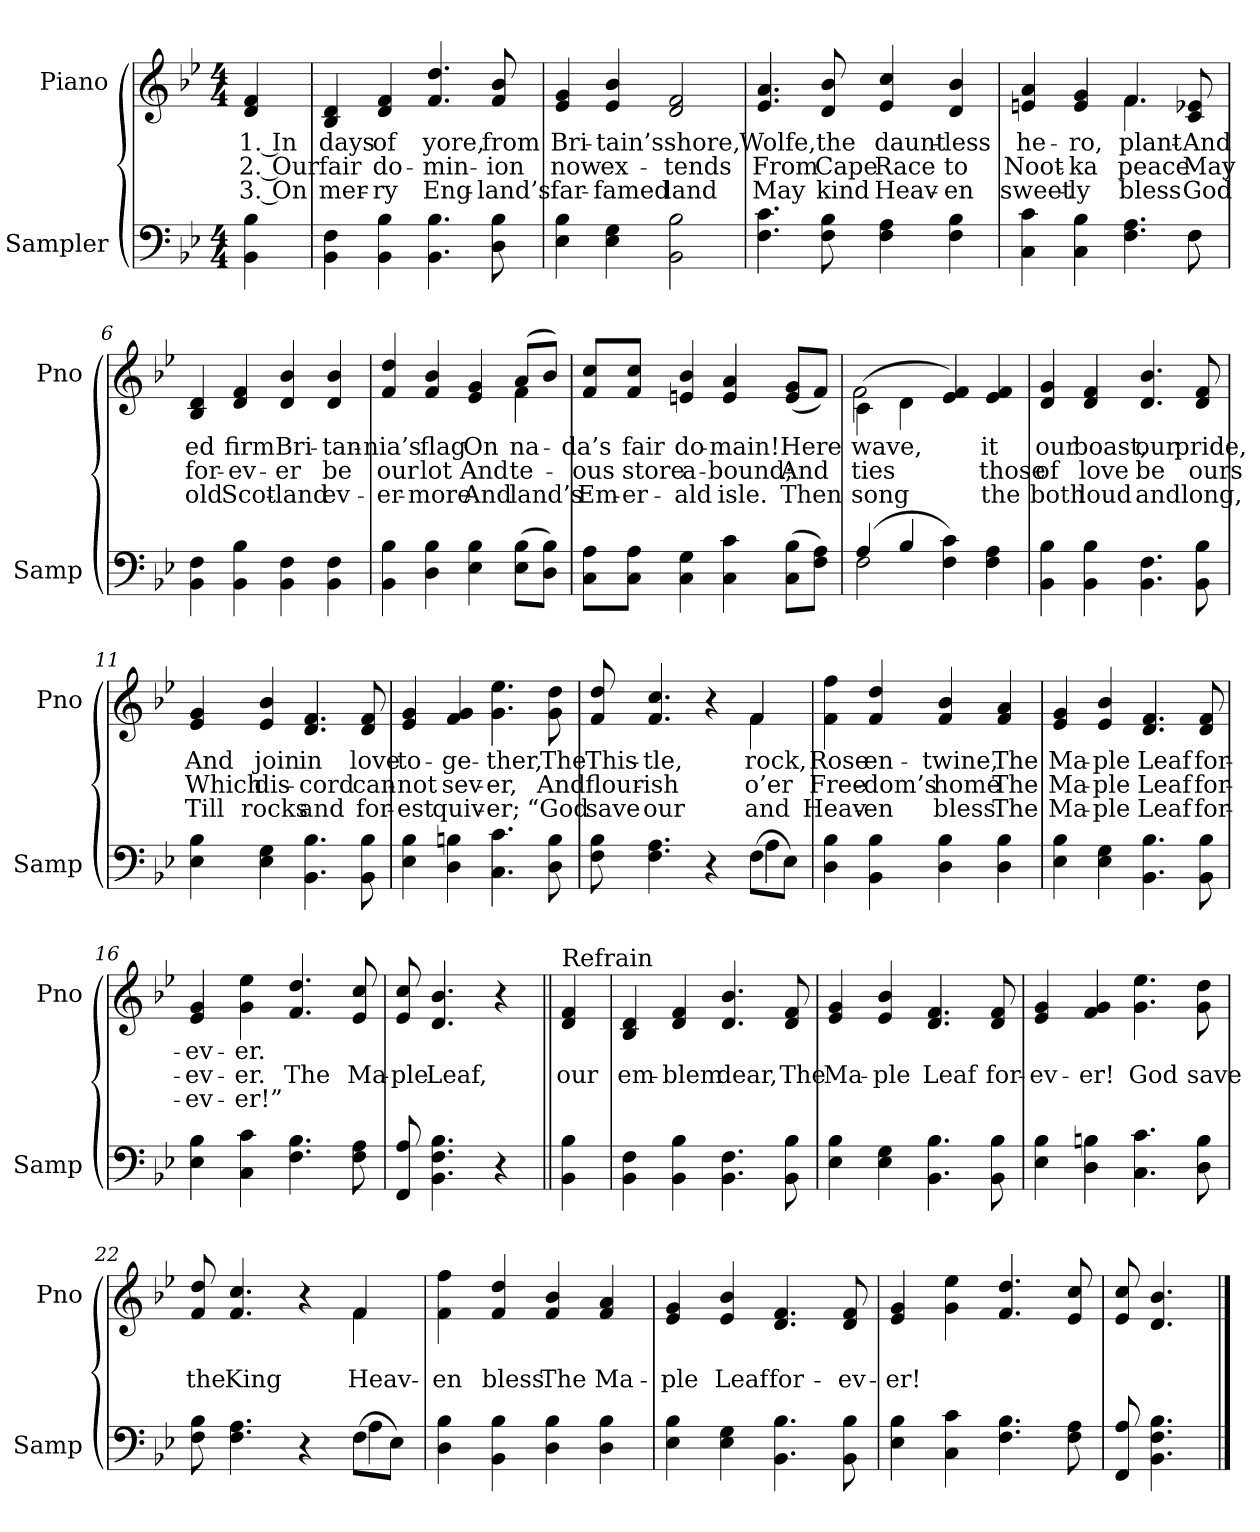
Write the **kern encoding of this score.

**kern	**kern	**text	**text	**text
*part2	*part1	*part1	*part1	*part1
*staff2	*staff1	*staff1	*staff1	*staff1
*I"Sampler	*I"Piano	*	*	*
*I'Samp	*I'Pno	*	*	*
*clefF4	*clefG2	*	*	*
*k[b-e-]	*k[b-e-]	*	*	*
*B-:	*B-:	*	*	*
*M4/4	*M4/4	*	*	*
=1	=1	=1	=1	=1
4BB- 4B-	4d 4f	1. In	2. Our	3. On
=2	=2	=2	=2	=2
4BB- 4F	4B- 4d	days	fair	mer-
4BB- 4B-	4d 4f	of	do-	-ry
4.BB- 4.B-	4.f 4.dd	yore,	-min-	Eng-
8D 8B-	8f 8b-	from	-ion	-land’s
=3	=3	=3	=3	=3
4E- 4B-	4e- 4g	Bri-	now	far-
4E- 4G	4e- 4b-	-tain’s	ex-	-famed
2BB- 2B-	2d 2f	shore,	-tends	land
=4	=4	=4	=4	=4
4.F 4.c	4.e- 4.a	Wolfe,	From	May
8F 8B-	8d 8b-	the	Cape	kind
4F 4A	4e- 4cc	daunt-	Race	Heav-
4F 4B-	4d 4b-	-less	to	-en
=5	=5	=5	=5	=5
*^	*^	*	*	*
4C 4c	2..ryy	4en 4a	2ryy	he-	Noot-	sweet-
4C 4B-	.	4e 4g	.	-ro,	-ka	-ly
4.F 4.A	.	4.f/	4.f	plant-	peace	bless
8F\	8F	8c 8e-X	8ryy	And	May	God
*v	*v	*	*	*	*	*
*	*v	*v	*	*	*
=6	=6	=6	=6	=6
4BB- 4F	4B- 4d	-ed	for-	old
4BB- 4B-	4d 4f	firm	-ev-	Scot-
4BB- 4F	4d 4b-	Bri-	-er	-land
4BB- 4F	4d 4b-	-tan-	be	ev-
=7	=7	=7	=7	=7
*	*^	*	*	*
4BB- 4B-	4f 4dd	2.ryy	-nia’s	our	-er-
4D 4B-	4f 4b-	.	flag	lot	-more
4E- 4B-	4e- 4g	.	On	And	And
(8E-\ 8B-\L	(8a/L	4f	-na-	-te-	-land’s
8D\ 8B-\J)	8b-/J)	.	.	.	.
*	*v	*v	*	*	*
=8	=8	=8	=8	=8
8C\ 8A\L	8f/ 8cc/L	-da’s	-ous	Em-
8C\ 8A\J	8f/ 8cc/J	fair	store	-er-
4C 4G	4en 4b-	do-	a-	-ald
4C 4c	4e 4a	-main!	-bound;	isle.
(8C\ 8B-\L	(8e/ 8g/L	Here	And	Then
8F\ 8A\J)	8f/J)	.	.	.
=9	=9	=9	=9	=9
*^	*^	*	*	*
(4A/	2F	(4c\	2f	wave,	ties	song
4B-/	.	4d\	.	.	.	.
4F 4c)	2ryy	4e- 4f)	2ryy	.	.	.
4F 4A	.	4e- 4f	.	it	those	the
*v	*v	*	*	*	*	*
*	*v	*v	*	*	*
=10	=10	=10	=10	=10
4BB- 4B-	4d 4g	our	of	both
4BB- 4B-	4d 4f	boast,	love	loud
4.BB- 4.F	4.d 4.b-	our	be	and
8BB- 8B-	8d 8f	pride,	ours	long,
=11	=11	=11	=11	=11
4E- 4B-	4e- 4g	And	Which	Till
4E- 4G	4e- 4b-	join	dis-	rocks
4.BB- 4.B-	4.d 4.f	in	-cord	and
8BB- 8B-	8d 8f	love	can-	for-
=12	=12	=12	=12	=12
4E- 4B-	4e- 4g	to-	-not	-est
4D 4Bn	4f 4g	-ge-	sev-	quiv-
4.C 4.c	4.g 4.ee-	-ther,	-er,	-er;
8D 8B	8g 8dd	The	And	“God
=13	=13	=13	=13	=13
*^	*^	*	*	*
8F 8B-	2.ryy	8f 8dd	2.ryy	This-	flour-	save
4.F 4.A	.	4.f 4.cc	.	-tle,	-ish	our
4r	.	4r	.	.	.	.
(8F\L	4A	4f/	4f	-rock,	o’er	and
8E-\J)	.	.	.	.	.	.
*v	*v	*	*	*	*	*
*	*v	*v	*	*	*
=14	=14	=14	=14	=14
4D 4B-	4f 4ff	Rose	Free-	Heav-
4BB- 4B-	4f 4dd	en-	-dom’s	-en
4D 4B-	4f 4b-	-twine,	home	bless
4D 4B-	4f 4a	The	The	The
=15	=15	=15	=15	=15
4E- 4B-	4e- 4g	Ma-	Ma-	Ma-
4E- 4G	4e- 4b-	-ple	-ple	-ple
4.BB- 4.B-	4.d 4.f	Leaf	Leaf	Leaf
8BB- 8B-	8d 8f	for-	for-	for-
=16	=16	=16	=16	=16
4E- 4B-	4e- 4g	-ev-	-ev-	-ev-
4C 4c	4g 4ee-	-er.	-er.	-er!”
4.F 4.B-	4.f 4.dd	.	The	.
8F 8A	8e- 8cc	.	Ma-	.
=17	=17	=17	=17	=17
8FF 8A	8e- 8cc	.	-ple	.
4.BB- 4.F 4.B-	4.d 4.b-	.	Leaf,	.
4r	4r	.	.	.
=18||	=18||	=18||	=18||	=18||
!	!LO:TX:t=Refrain	!	!	!
4BB- 4B-	4d 4f	.	our	.
=19	=19	=19	=19	=19
4BB- 4F	4B- 4d	.	em-	.
4BB- 4B-	4d 4f	.	-blem	.
4.BB- 4.F	4.d 4.b-	.	dear,	.
8BB- 8B-	8d 8f	.	The	.
=20	=20	=20	=20	=20
4E- 4B-	4e- 4g	.	Ma-	.
4E- 4G	4e- 4b-	.	-ple	.
4.BB- 4.B-	4.d 4.f	.	Leaf	.
8BB- 8B-	8d 8f	.	for-	.
=21	=21	=21	=21	=21
4E- 4B-	4e- 4g	.	-ev-	.
4D 4Bn	4f 4g	.	-er!	.
4.C 4.c	4.g 4.ee-	.	God	.
8D 8B	8g 8dd	.	save	.
=22	=22	=22	=22	=22
*^	*^	*	*	*
8F 8B-	2.ryy	8f 8dd	2.ryy	.	the	.
4.F 4.A	.	4.f 4.cc	.	.	King	.
4r	.	4r	.	.	.	.
(8F\L	4A	4f/	4f	.	Heav-	.
8E-\J)	.	.	.	.	.	.
*v	*v	*	*	*	*	*
*	*v	*v	*	*	*
=23	=23	=23	=23	=23
4D 4B-	4f 4ff	.	-en	.
4BB- 4B-	4f 4dd	.	bless	.
4D 4B-	4f 4b-	.	The	.
4D 4B-	4f 4a	.	Ma-	.
=24	=24	=24	=24	=24
4E- 4B-	4e- 4g	.	-ple	.
4E- 4G	4e- 4b-	.	Leaf	.
4.BB- 4.B-	4.d 4.f	.	for-	.
8BB- 8B-	8d 8f	.	-ev-	.
=25	=25	=25	=25	=25
4E- 4B-	4e- 4g	.	-er!	.
4C 4c	4g 4ee-	.	.	.
4.F 4.B-	4.f 4.dd	.	.	.
8F 8A	8e- 8cc	.	.	.
=26	=26	=26	=26	=26
8FF 8A	8e- 8cc	.	.	.
4.BB- 4.F 4.B-	4.d 4.b-	.	.	.
==	==	==	==	==
*-	*-	*-	*-	*-
